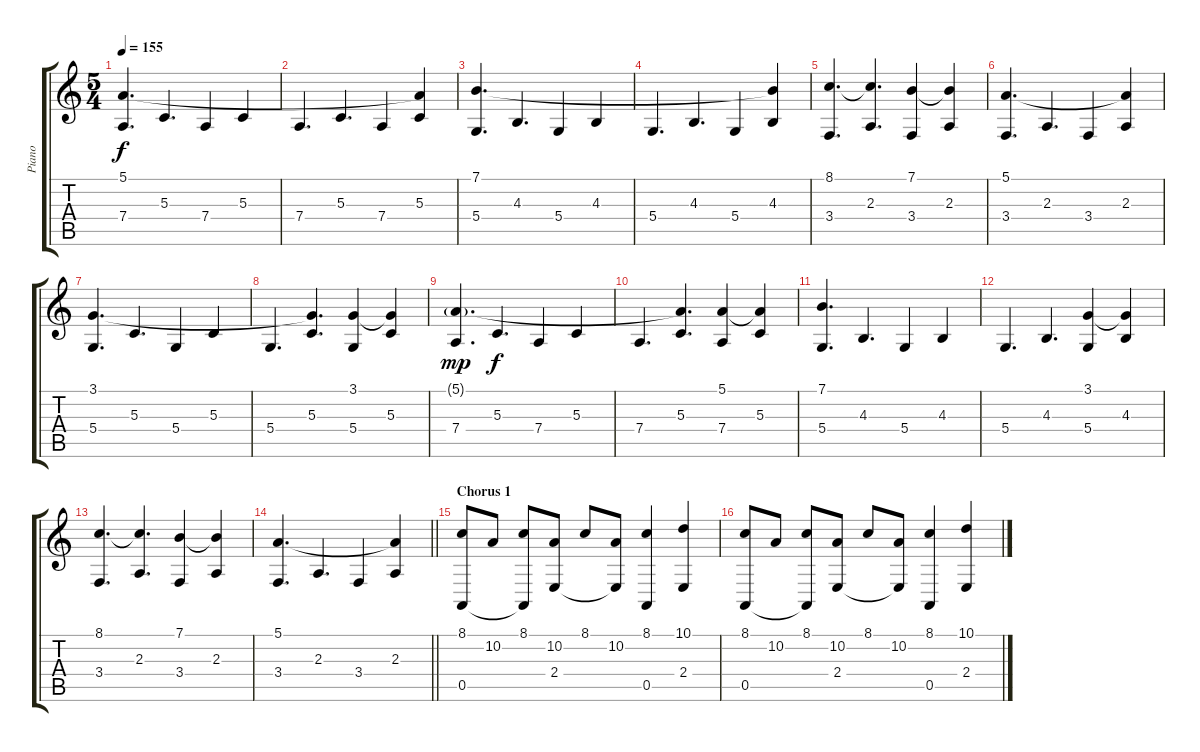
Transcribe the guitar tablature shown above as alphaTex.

\track ("Piano" "Piano") {instrument acousticgrandpiano}
\staff {score tabs}
\tuning (E4 B3 G3 D3 A2 E2) {hide}
\ts (5 4)
\tempo 155
\clef g2
\ks c
(5.1 7.4).4{d dy f} 5.3.4{d} 7.4.4 5.3.4 |
7.4.4{d} 5.3.4{d} 7.4.4 (5.1{t} 5.3).4 |
(7.1 5.4).4{d} 4.3.4{d} 5.4.4 4.3.4 |
5.4.4{d} 4.3.4{d} 5.4.4 (7.1{t} 4.3).4 |
(8.1 3.4).4{d} (8.1{t} 2.3).4{d} (7.1 3.4).4 (7.1{t} 2.3).4 |
(5.1 3.4).4{d} 2.3.4{d} 3.4.4 (5.1{t} 2.3).4 |
(3.1 5.4).4{d} 5.3.4{d} 5.4.4 5.3.4 |
5.4.4{d} (3.1{t} 5.3).4{d} (3.1 5.4).4 (3.1{t} 5.3).4 |
(5.1{g} 7.4).4{d dy mp} 5.3.4{d dy f} 7.4.4 5.3.4 |
7.4.4{d} (5.1{t} 5.3).4{d} (5.1 7.4).4 (5.1{t} 5.3).4 |
(7.1 5.4).4{d} 4.3.4{d} 5.4.4 4.3.4 |
5.4.4{d} 4.3.4{d} (3.1 5.4).4 (3.1{t} 4.3).4 |
(8.1 3.4).4{d} (8.1{t} 2.3).4{d} (7.1 3.4).4 (7.1{t} 2.3).4 |
\barLineRight lightlight
(5.1 3.4).4{d} 2.3.4{d} 3.4.4 (5.1{t} 2.3).4 |
\section ("" "Chorus 1")
(8.1 0.5).8 10.2.8 (8.1 0.5{t}).8 (10.2 2.4).8 8.1.8 (10.2 2.4{t}).8 (8.1 0.5).4 (10.1 2.4).4 |
(8.1 0.5).8 10.2.8 (8.1 0.5{t}).8 (10.2 2.4).8 8.1.8 (10.2 2.4{t}).8 (8.1 0.5).4 (10.1 2.4).4
